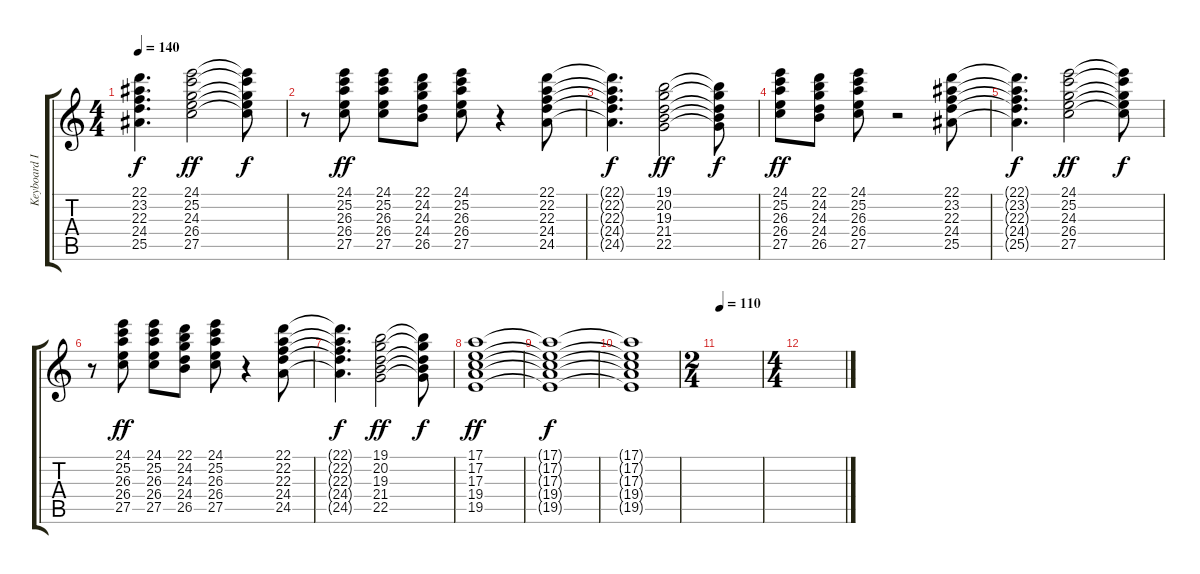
\track ("Keyboard I" "Keyboard I") {instrument pad1newage}
\staff {score tabs}
\tuning (E4 B3 G3 D3 A2 E2) {hide}
\ts (4 4)
\tempo 140
\clef g2
\ks c
(22.1{t} 23.2{t} 22.3{t} 24.4{t} 25.5{t}).4{d dy f} (24.1 25.2 24.3 26.4 27.5).2{dy ff} (24.1{t} 25.2{t} 24.3{t} 26.4{t} 27.5{t}).8{dy f} |
r.8 (24.1 25.2 26.3 26.4 27.5).8{dy ff} (24.1 25.2 26.3 26.4 27.5).8 (22.1 24.2 24.3 24.4 26.5).8 (24.1 25.2 26.3 26.4 27.5).8 r.4 (22.1 22.2 22.3 24.4 24.5).8 |
(22.1{t} 22.2{t} 22.3{t} 24.4{t} 24.5{t}).4{d dy f} (19.1 20.2 19.3 21.4 22.5).2{dy ff} (19.1{t} 20.2{t} 19.3{t} 21.4{t} 22.5{t}).8{dy f} |
(24.1 25.2 26.3 26.4 27.5).8{dy ff} (22.1 24.2 24.3 24.4 26.5).8 (24.1 25.2 26.3 26.4 27.5).8 r.2 (22.1 23.2 22.3 24.4 25.5).8 |
(22.1{t} 23.2{t} 22.3{t} 24.4{t} 25.5{t}).4{d dy f} (24.1 25.2 24.3 26.4 27.5).2{dy ff} (24.1{t} 25.2{t} 24.3{t} 26.4{t} 27.5{t}).8{dy f} |
r.8 (24.1 25.2 26.3 26.4 27.5).8{dy ff} (24.1 25.2 26.3 26.4 27.5).8 (22.1 24.2 24.3 24.4 26.5).8 (24.1 25.2 26.3 26.4 27.5).8 r.4 (22.1 22.2 22.3 24.4 24.5).8 |
(22.1{t} 22.2{t} 22.3{t} 24.4{t} 24.5{t}).4{d dy f} (19.1 20.2 19.3 21.4 22.5).2{dy ff} (19.1{t} 20.2{t} 19.3{t} 21.4{t} 22.5{t}).8{dy f} |
(17.1 17.2 17.3 19.4 19.5).1{dy ff} |
(17.1{t} 17.2{t} 17.3{t} 19.4{t} 19.5{t}).1{dy f} |
(17.1{t} 17.2{t} 17.3{t} 19.4{t} 19.5{t}).1 |
\ts (2 4)
\tempo 110
|
\ts (4 4)
